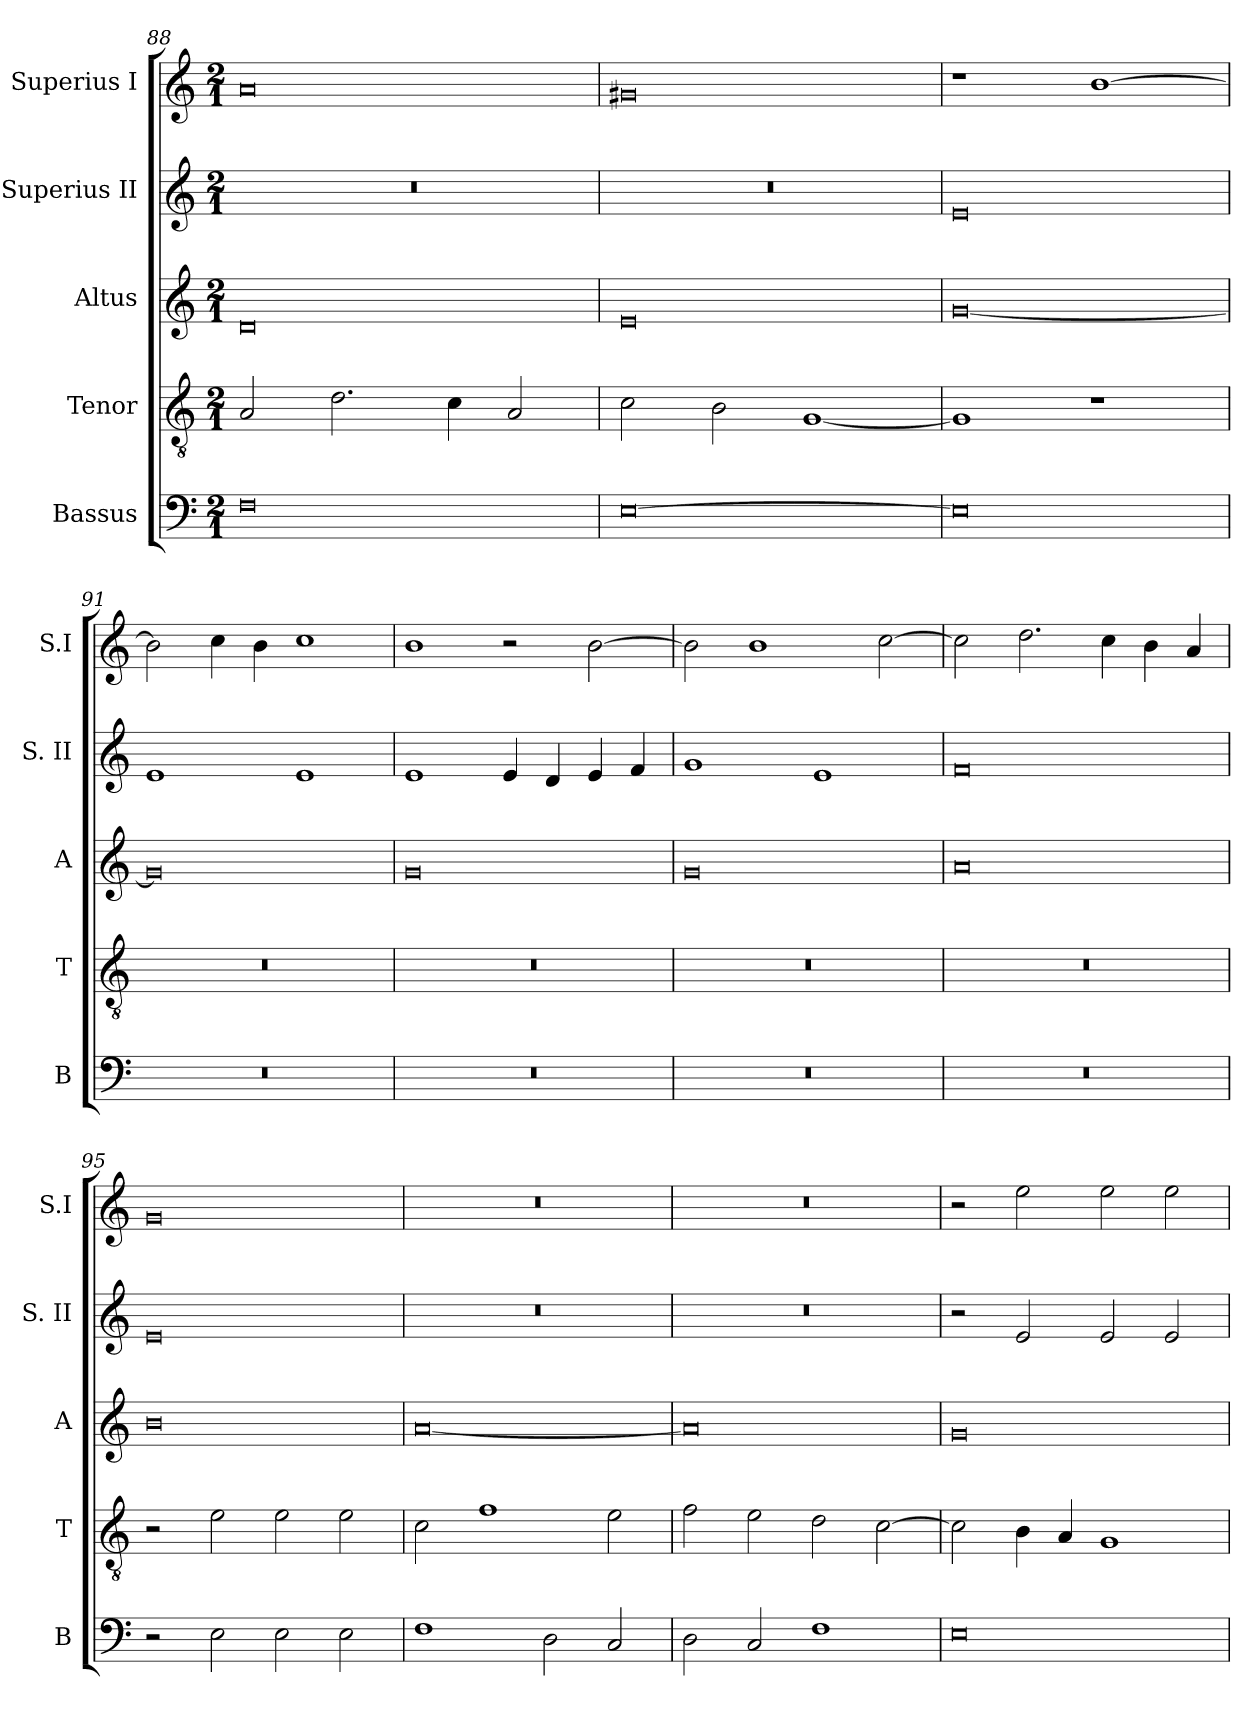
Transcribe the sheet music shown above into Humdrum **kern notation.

**kern	**kern	**kern	**kern	**kern
*part5	*part4	*part3	*part2	*part1
*staff5	*staff4	*staff3	*staff2	*staff1
*I"Bassus	*I"Tenor	*I"Altus	*I"Superius II	*I"Superius I
*I'B	*I'T	*I'A	*I'S. II	*I'S.I
*clefF4	*clefGv2	*clefG2	*clefG2	*clefG2
*k[]	*k[]	*k[]	*k[]	*k[]
*C:	*C:	*C:	*C:	*C:
*M2/1	*M2/1	*M2/1	*M2/1	*M2/1
=88	=88	=88	=88	=88
0F	2A	0d	0r	0a
.	2.d	.	.	.
.	4c	.	.	.
.	2A	.	.	.
=89	=89	=89	=89	=89
[0E	2c	0e	0r	0g#X
.	2B	.	.	.
.	[1G	.	.	.
=90	=90	=90	=90	=90
0E]	1G]	[0g	0e	1r
.	1r	.	.	[1b
=91	=91	=91	=91	=91
0r	0r	0g]	1e	2b]
.	.	.	.	4cc
.	.	.	.	4b
.	.	.	1e	1cc
=92	=92	=92	=92	=92
0r	0r	0g	1e	1b
.	.	.	4e	2r
.	.	.	4d	.
.	.	.	4e	[2b
.	.	.	4f	.
=93	=93	=93	=93	=93
0r	0r	0g	1g	2b]
.	.	.	.	1b
.	.	.	1e	.
.	.	.	.	[2cc
=94	=94	=94	=94	=94
0r	0r	0a	0f	2cc]
.	.	.	.	2.dd
.	.	.	.	4cc
.	.	.	.	4b
.	.	.	.	4a
=95	=95	=95	=95	=95
2r	2r	0b	0e	0g
2E	2e	.	.	.
2E	2e	.	.	.
2E	2e	.	.	.
=96	=96	=96	=96	=96
1F	2c	[0a	0r	0r
.	1f	.	.	.
2D	.	.	.	.
2C	2e	.	.	.
=97	=97	=97	=97	=97
2D	2f	0a]	0r	0r
2C	2e	.	.	.
1F	2d	.	.	.
.	[2c	.	.	.
=98	=98	=98	=98	=98
0E	2c]	0g	2r	2r
.	4B	.	2e	2ee
.	4A	.	.	.
.	1G	.	2e	2ee
.	.	.	2e	2ee
=	=	=	=	=
*-	*-	*-	*-	*-
